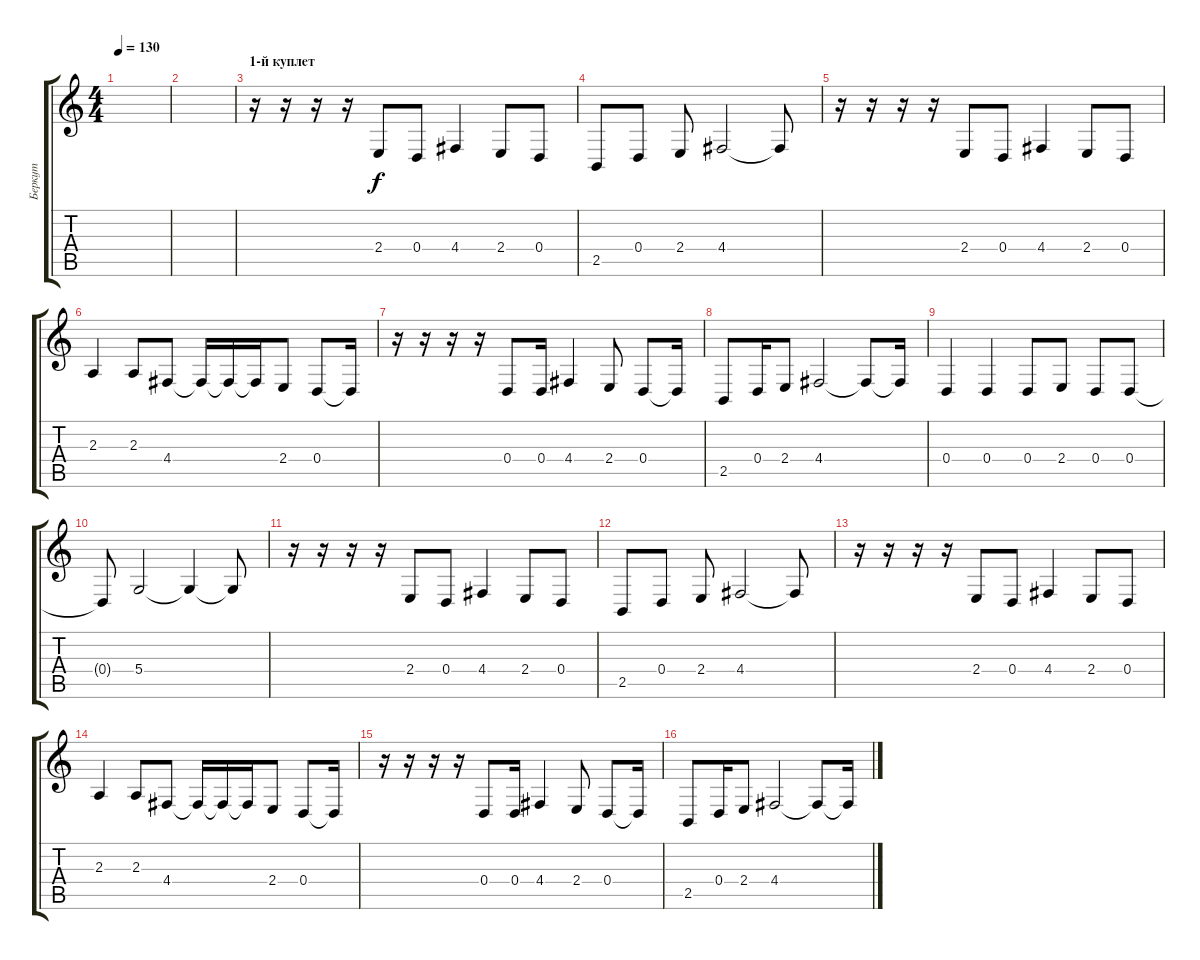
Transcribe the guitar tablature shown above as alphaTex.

\track ("Беркут" "Беркут") {instrument violin}
\staff {score tabs}
\tuning (E4 B3 G3 D3 A2 E2) {hide}
\ts (4 4)
\tempo 130
\clef g2
\ks c
|
|
\section ("" "1-й куплет")
r.16 r.16 r.16 r.16 2.4.8 0.4.8 4.4.4 2.4.8 0.4.8 |
2.5.8 0.4.8 2.4.8 4.4.2 4.4{t}.8 |
r.16 r.16 r.16 r.16 2.4.8 0.4.8 4.4.4 2.4.8 0.4.8 |
2.3.4 2.3.8 4.4.8 4.4{t}.16 4.4{t}.16 4.4{t}.16 2.4.8 0.4.8 0.4{t}.16 |
r.16 r.16 r.16 r.16 0.4.8 0.4.16 4.4.4 2.4.8 0.4.8 0.4{t}.16 |
2.5.8 0.4.16 2.4.8 4.4.2 4.4{t}.8 4.4{t}.16 |
0.4.4 0.4.4 0.4.8 2.4.8 0.4.8 0.4.8 |
0.4{t}.8 5.4.2 5.4{t}.4 5.4{t}.8 |
r.16 r.16 r.16 r.16 2.4.8 0.4.8 4.4.4 2.4.8 0.4.8 |
2.5.8 0.4.8 2.4.8 4.4.2 4.4{t}.8 |
r.16 r.16 r.16 r.16 2.4.8 0.4.8 4.4.4 2.4.8 0.4.8 |
2.3.4 2.3.8 4.4.8 4.4{t}.16 4.4{t}.16 4.4{t}.16 2.4.8 0.4.8 0.4{t}.16 |
r.16 r.16 r.16 r.16 0.4.8 0.4.16 4.4.4 2.4.8 0.4.8 0.4{t}.16 |
2.5.8 0.4.16 2.4.8 4.4.2 4.4{t}.8 4.4{t}.16
